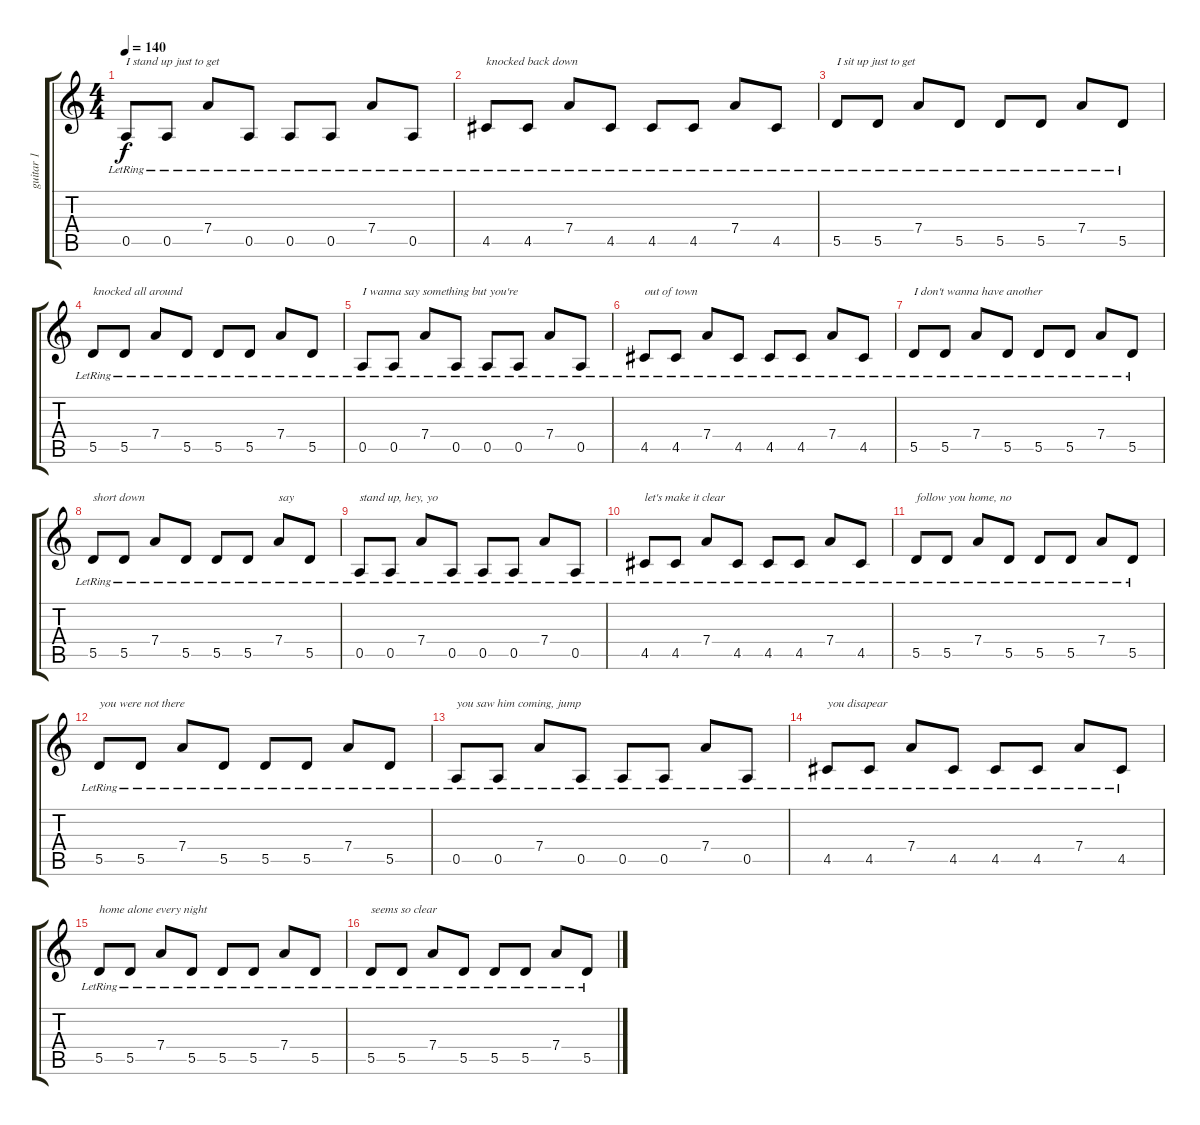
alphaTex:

\track ("guitar 1" "guitar 1") {instrument electricguitarclean}
\staff {score tabs}
\tuning (E4 B3 G3 D3 A2 E2) {hide}
\ts (4 4)
\tempo 140
\clef g2
\ks c
0.5{lr}.8{txt "I stand up just to get" dy f} 0.5{lr}.8 7.4{lr}.8 0.5{lr}.8 0.5{lr}.8 0.5{lr}.8 7.4{lr}.8 0.5{lr}.8 |
4.5{lr}.8{txt "knocked back down"} 4.5{lr}.8 7.4{lr}.8 4.5{lr}.8 4.5{lr}.8 4.5{lr}.8 7.4{lr}.8 4.5{lr}.8 |
5.5{lr}.8{txt "I sit up just to get"} 5.5{lr}.8 7.4{lr}.8 5.5{lr}.8 5.5{lr}.8 5.5{lr}.8 7.4{lr}.8 5.5{lr}.8 |
5.5{lr}.8{txt "knocked all around"} 5.5{lr}.8 7.4{lr}.8 5.5{lr}.8 5.5{lr}.8 5.5{lr}.8 7.4{lr}.8 5.5{lr}.8 |
0.5{lr}.8{txt "I wanna say something but you're"} 0.5{lr}.8 7.4{lr}.8 0.5{lr}.8 0.5{lr}.8 0.5{lr}.8 7.4{lr}.8 0.5{lr}.8 |
4.5{lr}.8{txt "out of town"} 4.5{lr}.8 7.4{lr}.8 4.5{lr}.8 4.5{lr}.8 4.5{lr}.8 7.4{lr}.8 4.5{lr}.8 |
5.5{lr}.8{txt "I don't wanna have another"} 5.5{lr}.8 7.4{lr}.8 5.5{lr}.8 5.5{lr}.8 5.5{lr}.8 7.4{lr}.8 5.5{lr}.8 |
5.5{lr}.8{txt "short down"} 5.5{lr}.8 7.4{lr}.8 5.5{lr}.8 5.5{lr}.8 5.5{lr}.8 7.4{lr}.8{txt "say"} 5.5{lr}.8 |
0.5{lr}.8{txt "stand up, hey, yo"} 0.5{lr}.8 7.4{lr}.8 0.5{lr}.8 0.5{lr}.8 0.5{lr}.8 7.4{lr}.8 0.5{lr}.8 |
4.5{lr}.8{txt "let's make it clear"} 4.5{lr}.8 7.4{lr}.8 4.5{lr}.8 4.5{lr}.8 4.5{lr}.8 7.4{lr}.8 4.5{lr}.8 |
5.5{lr}.8{txt "follow you home, no"} 5.5{lr}.8 7.4{lr}.8 5.5{lr}.8 5.5{lr}.8 5.5{lr}.8 7.4{lr}.8 5.5{lr}.8 |
5.5{lr}.8{txt "you were not there"} 5.5{lr}.8 7.4{lr}.8 5.5{lr}.8 5.5{lr}.8 5.5{lr}.8 7.4{lr}.8 5.5{lr}.8 |
0.5{lr}.8{txt "you saw him coming, jump"} 0.5{lr}.8 7.4{lr}.8 0.5{lr}.8 0.5{lr}.8 0.5{lr}.8 7.4{lr}.8 0.5{lr}.8 |
4.5{lr}.8{txt "you disapear"} 4.5{lr}.8 7.4{lr}.8 4.5{lr}.8 4.5{lr}.8 4.5{lr}.8 7.4{lr}.8 4.5{lr}.8 |
5.5{lr}.8{txt "home alone every night"} 5.5{lr}.8 7.4{lr}.8 5.5{lr}.8 5.5{lr}.8 5.5{lr}.8 7.4{lr}.8 5.5{lr}.8 |
5.5{lr}.8{txt "seems so clear"} 5.5{lr}.8 7.4{lr}.8 5.5{lr}.8 5.5{lr}.8 5.5{lr}.8 7.4{lr}.8 5.5{lr}.8
